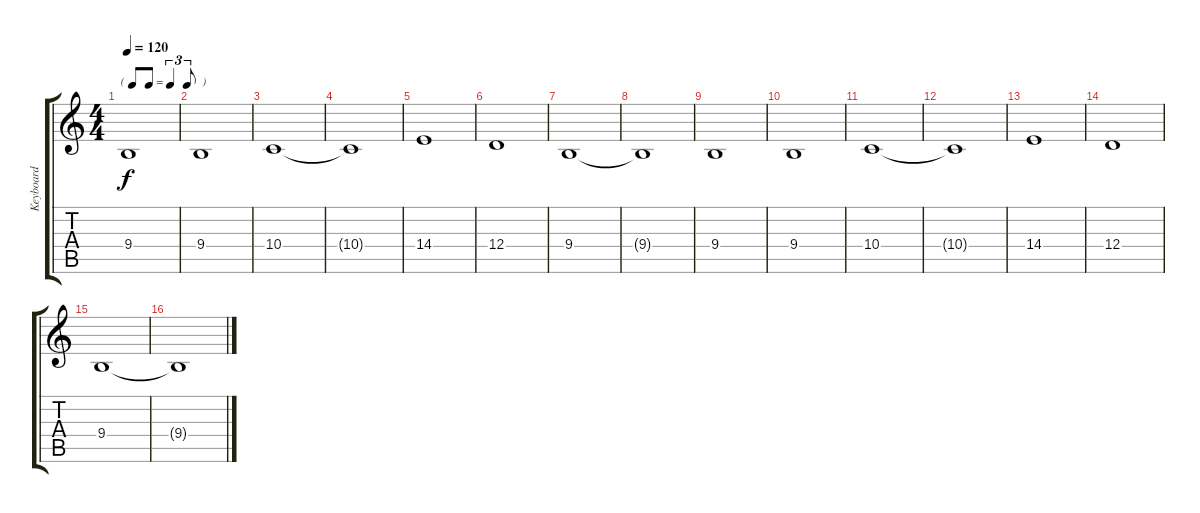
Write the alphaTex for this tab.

\track ("Keyboard" "Keyboard") {instrument choiraahs}
\staff {score tabs}
\tuning (E4 B3 G3 D3 A2 E2) {hide}
\ts (4 4)
\tf triplet8th
\tempo 120
\clef g2
\ks c
9.4.1{dy f} |
9.4.1 |
10.4.1 |
10.4{t}.1 |
14.4.1 |
12.4.1 |
9.4.1 |
9.4{t}.1 |
9.4.1 |
9.4.1 |
10.4.1 |
10.4{t}.1 |
14.4.1 |
12.4.1 |
9.4.1 |
9.4{t}.1
